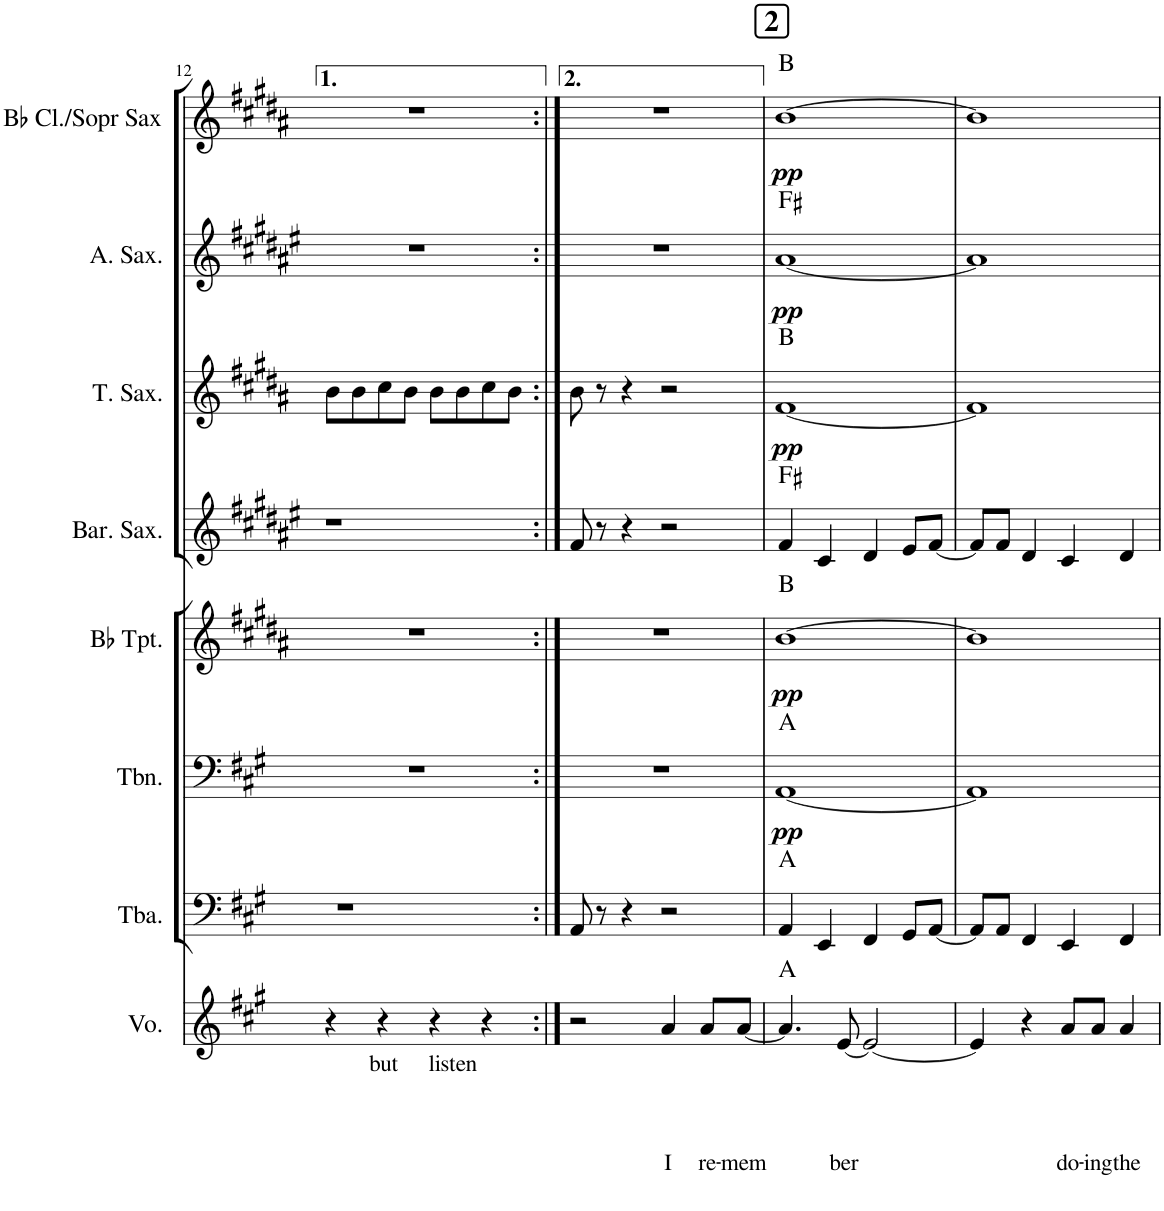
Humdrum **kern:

**kern	**text	**harte	**kern	**harte	**kern	**dynam	**harte	**kern	**dynam	**harte	**kern	**harte	**kern	**dynam	**harte	**kern	**dynam	**harte	**kern	**dynam	**harte
*part8	*part8	*part8	*part7	*part7	*part6	*part6	*part6	*part5	*part5	*part5	*part4	*part4	*part3	*part3	*part3	*part2	*part2	*part2	*part1	*part1	*part1
*staff8	*staff8	*	*staff7	*	*staff6	*staff6	*	*staff5	*staff5	*	*staff4	*	*staff3	*staff3	*	*staff2	*staff2	*	*staff1	*staff1	*
*I"Voice	*	*	*I"Tuba	*	*I"Trombone	*	*	*I"Bb Trumpet	*	*	*I"Baritone Saxophone	*	*I"Tenor Saxophone	*	*	*I"Alto Saxophone	*	*	*I"Bb Clarinet/sopr sax	*	*
*I'Vo.	*	*	*I'Tba.	*	*I'Tbn.	*	*	*I'Bb Tpt.	*	*	*I'Bar. Sax.	*	*I'T. Sax.	*	*	*I'A. Sax.	*	*	*I'Bb Cl./Sopr Sax	*	*
!!LO:PB:g=z
*clefG2	*	*	*clefF4	*	*clefF4	*	*	*clefG2	*	*	*clefG2	*	*clefG2	*	*	*clefG2	*	*	*clefG2	*	*
*	*	*	*	*	*	*	*	*Trd1c2	*	*	*Trd12c21	*	*Trd8c14	*	*	*Trd5c9	*	*	*Trd1c2	*	*
*k[f#c#g#]	*	*	*k[f#c#g#]	*	*k[f#c#g#]	*	*	*k[f#c#g#d#a#]	*	*	*k[f#c#g#d#a#e#]	*	*k[f#c#g#d#a#]	*	*	*k[f#c#g#d#a#e#]	*	*	*k[f#c#g#d#a#]	*	*
*M4/4	*	*	*M4/4	*	*M4/4	*	*	*M4/4	*	*	*M4/4	*	*M4/4	*	*	*M4/4	*	*	*M4/4	*	*
=12	=12	=12	=12	=12	=12	=12	=12	=12	=12	=12	=12	=12	=12	=12	=12	=12	=12	=12	=12	=12	=12
4r	.	.	1r	.	1r	.	.	1r	.	.	1r	.	8b\L	.	.	1r	.	.	1r	.	.
.	.	.	.	.	.	.	.	.	.	.	.	.	8b\	.	.	.	.	.	.	.	.
!	!LO:LY:b	!	!	!	!	!	!	!	!	!	!	!	!	!	!	!	!	!	!	!	!
4r	but	.	.	.	.	.	.	.	.	.	.	.	8cc#\	.	.	.	.	.	.	.	.
.	.	.	.	.	.	.	.	.	.	.	.	.	8b\J	.	.	.	.	.	.	.	.
!	!LO:LY:b	!	!	!	!	!	!	!	!	!	!	!	!	!	!	!	!	!	!	!	!
4r	listen-	.	.	.	.	.	.	.	.	.	.	.	8b\L	.	.	.	.	.	.	.	.
.	.	.	.	.	.	.	.	.	.	.	.	.	8b\	.	.	.	.	.	.	.	.
4r	.	.	.	.	.	.	.	.	.	.	.	.	8cc#\	.	.	.	.	.	.	.	.
.	.	.	.	.	.	.	.	.	.	.	.	.	8b\J	.	.	.	.	.	.	.	.
=13:|!	=13:|!	=13:|!	=13:|!	=13:|!	=13:|!	=13:|!	=13:|!	=13:|!	=13:|!	=13:|!	=13:|!	=13:|!	=13:|!	=13:|!	=13:|!	=13:|!	=13:|!	=13:|!	=13:|!	=13:|!	=13:|!
2r	.	.	8AA/	.	1r	.	.	1r	.	.	8f#/	.	8b\	.	.	1r	.	.	1r	.	.
.	.	.	8r	.	.	.	.	.	.	.	8r	.	8r	.	.	.	.	.	.	.	.
.	.	.	4r	.	.	.	.	.	.	.	4r	.	4r	.	.	.	.	.	.	.	.
!	!LO:LY:b	!	!	!	!	!	!	!	!	!	!	!	!	!	!	!	!	!	!	!	!
4a/	I	.	2r	.	.	.	.	.	.	.	2r	.	2r	.	.	.	.	.	.	.	.
!	!LO:LY:b	!	!	!	!	!	!	!	!	!	!	!	!	!	!	!	!	!	!	!	!
8a/L	re-	.	.	.	.	.	.	.	.	.	.	.	.	.	.	.	.	.	.	.	.
!	!LO:LY:b	!	!	!	!	!	!	!	!	!	!	!	!	!	!	!	!	!	!	!	!
[8a/J	-mem	.	.	.	.	.	.	.	.	.	.	.	.	.	.	.	.	.	.	.	.
!!LO:REH:place=s1:a:B:cj:fs=14:t=2
=14	=14	=14	=14	=14	=14	=14	=14	=14	=14	=14	=14	=14	=14	=14	=14	=14	=14	=14	=14	=14	=14
!	!	!	!	!	!	!LO:DY:b	!	!	!LO:DY:b	!	!	!	!	!LO:DY:b	!	!	!LO:DY:b	!	!	!LO:DY:b	!
4.a/]	.	A:maj	4AA/	A:maj	[1AA	pp	A:maj	[1b	pp	B:maj	4f#/	F#:maj	[1f#	pp	B:maj	[1a#	pp	F#:maj	[1b	pp	B:maj
.	.	.	4EE/	.	.	.	.	.	.	.	4c#/	.	.	.	.	.	.	.	.	.	.
!	!LO:LY:b	!	!	!	!	!	!	!	!	!	!	!	!	!	!	!	!	!	!	!	!
[8e/	ber	.	.	.	.	.	.	.	.	.	.	.	.	.	.	.	.	.	.	.	.
2e/_	.	.	4FF#/	.	.	.	.	.	.	.	4d#/	.	.	.	.	.	.	.	.	.	.
.	.	.	8GG#/L	.	.	.	.	.	.	.	8e#/L	.	.	.	.	.	.	.	.	.	.
.	.	.	[8AA/J	.	.	.	.	.	.	.	[8f#/J	.	.	.	.	.	.	.	.	.	.
=15	=15	=15	=15	=15	=15	=15	=15	=15	=15	=15	=15	=15	=15	=15	=15	=15	=15	=15	=15	=15	=15
4e/]	.	.	8AA/L]	.	1AA]	.	.	1b]	.	.	8f#/L]	.	1f#]	.	.	1a#]	.	.	1b]	.	.
.	.	.	8AA/J	.	.	.	.	.	.	.	8f#/J	.	.	.	.	.	.	.	.	.	.
4r	.	.	4FF#/	.	.	.	.	.	.	.	4d#/	.	.	.	.	.	.	.	.	.	.
!	!LO:LY:b	!	!	!	!	!	!	!	!	!	!	!	!	!	!	!	!	!	!	!	!
8a/L	do-	.	4EE/	.	.	.	.	.	.	.	4c#/	.	.	.	.	.	.	.	.	.	.
!	!LO:LY:b	!	!	!	!	!	!	!	!	!	!	!	!	!	!	!	!	!	!	!	!
8a/J	-ing	.	.	.	.	.	.	.	.	.	.	.	.	.	.	.	.	.	.	.	.
!	!LO:LY:b	!	!	!	!	!	!	!	!	!	!	!	!	!	!	!	!	!	!	!	!
4a/	the	.	4FF#/	.	.	.	.	.	.	.	4d#/	.	.	.	.	.	.	.	.	.	.
=	=	=	=	=	=	=	=	=	=	=	=	=	=	=	=	=	=	=	=	=	=
*-	*-	*-	*-	*-	*-	*-	*-	*-	*-	*-	*-	*-	*-	*-	*-	*-	*-	*-	*-	*-	*-
